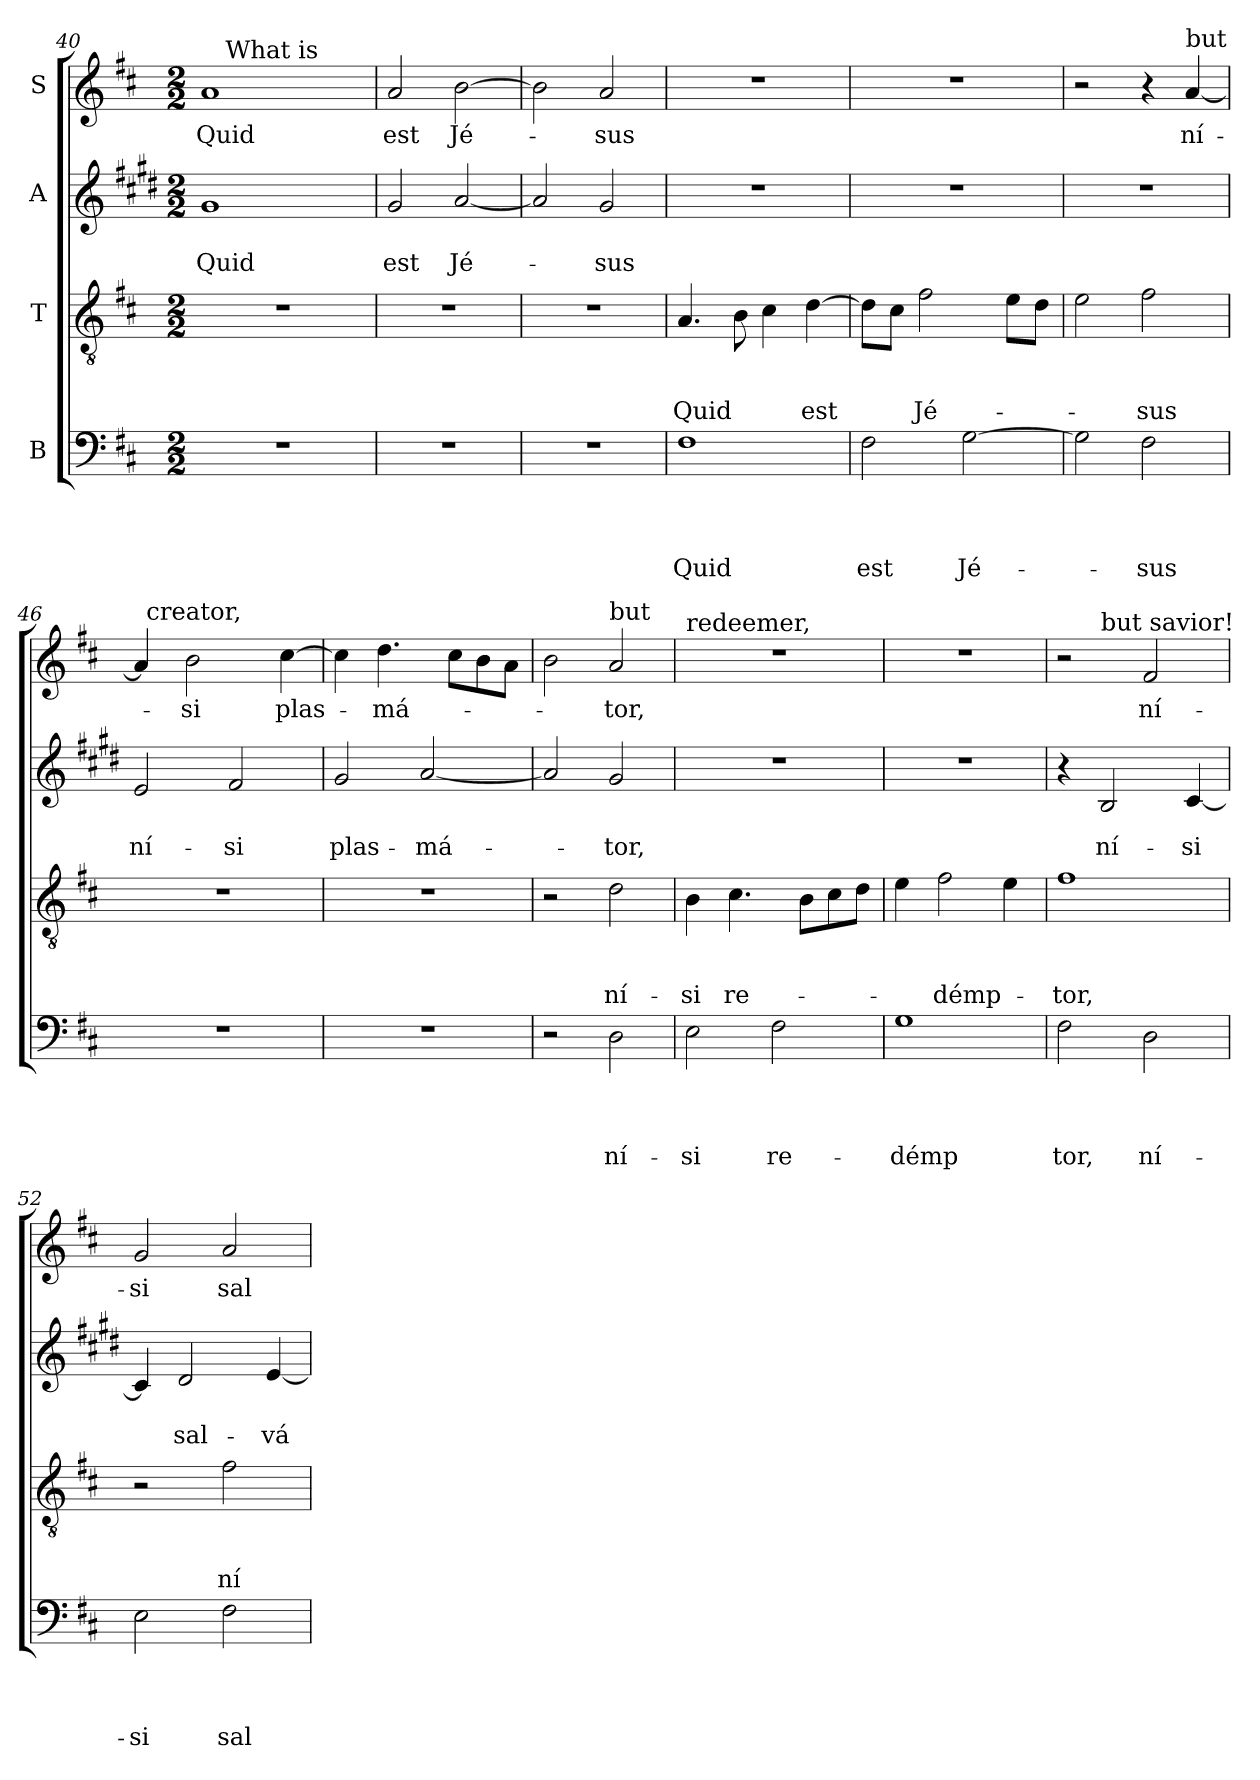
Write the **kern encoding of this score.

**kern	**text	**text	**text	**text	**kern	**text	**text	**text	**kern	**text	**text	**kern	**text
*part4	*part4	*part4	*part4	*part4	*part3	*part3	*part3	*part3	*part2	*part2	*part2	*part1	*part1
*staff4	*staff4	*staff4	*staff4	*staff4	*staff3	*staff3	*staff3	*staff3	*staff2	*staff2	*staff2	*staff1	*staff1
*I"B	*	*	*	*	*I"T	*	*	*	*I"A	*	*	*I"S	*
*clefF4	*	*	*	*	*clefGv2	*	*	*	*clefG2	*	*	*clefG2	*
*	*	*	*	*	*	*	*	*	*ITrd1c2	*	*	*	*
*k[f#c#]	*	*	*	*	*k[f#c#]	*	*	*	*k[f#c#]	*	*	*k[f#c#]	*
*D:	*	*	*	*	*D:	*	*	*	*D:	*	*	*D:	*
*M2/2	*	*	*	*	*M2/2	*	*	*	*M2/2	*	*	*M2/2	*
=40	=40	=40	=40	=40	=40	=40	=40	=40	=40	=40	=40	=40	=40
!	!	!	!	!	!	!	!	!	!	!	!LO:LY:b	!	!LO:LY:b
*	*	*	*	*	*	*	*	*	*	*	*	*^	*
1r	.	.	.	.	1r	.	.	.	1f#	.	Quid	1a	16.ryy	Quid
!	!	!	!	!	!	!	!	!	!	!	!	!	!LO:TX:a:t=What is	!
.	.	.	.	.	.	.	.	.	.	.	.	.	2ryy	.
.	.	.	.	.	.	.	.	.	.	.	.	.	4ryy	.
.	.	.	.	.	.	.	.	.	.	.	.	.	8ryy	.
.	.	.	.	.	.	.	.	.	.	.	.	.	32ryy	.
=41	=41	=41	=41	=41	=41	=41	=41	=41	=41	=41	=41	=41	=41	=41
!	!	!	!	!	!	!	!	!	!	!	!	!LO:TX:a:t=Jesus	!	!
!	!	!	!	!	!	!	!	!	!	!	!LO:LY:b	!	!	!LO:LY:b
*	*	*	*	*	*	*	*	*	*	*	*	*v	*v	*
1r	.	.	.	.	1r	.	.	.	2f#/	.	est	2a/	est
!	!	!	!	!	!	!	!	!	!	!	!LO:LY:b	!	!LO:LY:b
.	.	.	.	.	.	.	.	.	[2g/	.	Jé-	[2b\	Jé-
=42	=42	=42	=42	=42	=42	=42	=42	=42	=42	=42	=42	=42	=42
1r	.	.	.	.	1r	.	.	.	2g/]	.	.	2b\]	.
!	!	!	!	!	!	!	!	!	!	!	!LO:LY:b	!	!LO:LY:b
.	.	.	.	.	.	.	.	.	2f#/	.	-sus	2a/	-sus
!!LO:PB:g=z
=43	=43	=43	=43	=43	=43	=43	=43	=43	=43	=43	=43	=43	=43
!	!	!	!	!LO:LY:b	!	!	!	!LO:LY:b	!	!	!	!	!
1F#	.	.	.	Quid	4.A/	.	.	Quid	1r	.	.	1r	.
.	.	.	.	.	8B\	.	.	.	.	.	.	.	.
.	.	.	.	.	4c#\	.	.	.	.	.	.	.	.
!	!	!	!	!	!	!	!	!LO:LY:b	!	!	!	!	!
.	.	.	.	.	[4d\	.	.	est	.	.	.	.	.
=44	=44	=44	=44	=44	=44	=44	=44	=44	=44	=44	=44	=44	=44
!	!	!	!	!LO:LY:b	!	!	!	!	!	!	!	!	!
2F#\	.	.	.	est	8d\L]	.	.	.	1r	.	.	1r	.
.	.	.	.	.	8c#\J	.	.	.	.	.	.	.	.
!	!	!	!	!	!	!	!	!LO:LY:b	!	!	!	!	!
.	.	.	.	.	2f#\	.	.	Jé-	.	.	.	.	.
!	!	!	!	!LO:LY:b	!	!	!	!	!	!	!	!	!
[2G\	.	.	.	Jé-	.	.	.	.	.	.	.	.	.
.	.	.	.	.	8e\L	.	.	.	.	.	.	.	.
.	.	.	.	.	8d\J	.	.	.	.	.	.	.	.
=45	=45	=45	=45	=45	=45	=45	=45	=45	=45	=45	=45	=45	=45
2G\]	.	.	.	.	2e\	.	.	.	1r	.	.	2r	.
!	!	!	!	!LO:LY:b	!	!	!	!LO:LY:b	!	!	!	!	!
2F#\	.	.	.	-sus	2f#\	.	.	-sus	.	.	.	4r	.
!	!	!	!	!	!	!	!	!	!	!	!	!LO:TX:a:t=but	!
!	!	!	!	!	!	!	!	!	!	!	!	!	!LO:LY:b
.	.	.	.	.	.	.	.	.	.	.	.	[4a/	ní-
=46	=46	=46	=46	=46	=46	=46	=46	=46	=46	=46	=46	=46	=46
!	!	!	!	!	!	!	!	!	!	!	!LO:LY:b	!	!
*	*	*	*	*	*	*	*	*	*	*	*	*^	*
1r	.	.	.	.	1r	.	.	.	2d/	.	ní-	4a/]	32ryy	.
!	!	!	!	!	!	!	!	!	!	!	!	!	!LO:TX:a:t=creator,	!
.	.	.	.	.	.	.	.	.	.	.	.	.	2ryy	.
!	!	!	!	!	!	!	!	!	!	!	!	!	!	!LO:LY:b
.	.	.	.	.	.	.	.	.	.	.	.	2b\	.	-si
!	!	!	!	!	!	!	!	!	!	!	!LO:LY:b	!	!	!
.	.	.	.	.	.	.	.	.	2e/	.	-si	.	.	.
.	.	.	.	.	.	.	.	.	.	.	.	.	4...ryy	.
!	!	!	!	!	!	!	!	!	!	!	!	!	!	!LO:LY:b
.	.	.	.	.	.	.	.	.	.	.	.	[4cc#\	.	plas-
=47	=47	=47	=47	=47	=47	=47	=47	=47	=47	=47	=47	=47	=47	=47
!	!	!	!	!	!	!	!	!	!	!	!LO:LY:b	!	!	!
*	*	*	*	*	*	*	*	*	*	*	*	*v	*v	*
1r	.	.	.	.	1r	.	.	.	2f#/	.	plas-	4cc#\]	.
!	!	!	!	!	!	!	!	!	!	!	!	!	!LO:LY:b
.	.	.	.	.	.	.	.	.	.	.	.	4.dd\	-má-
!	!	!	!	!	!	!	!	!	!	!	!LO:LY:b	!	!
.	.	.	.	.	.	.	.	.	[2g/	.	-má-	.	.
.	.	.	.	.	.	.	.	.	.	.	.	8cc#\L	.
.	.	.	.	.	.	.	.	.	.	.	.	8b\	.
.	.	.	.	.	.	.	.	.	.	.	.	8a\J	.
=48	=48	=48	=48	=48	=48	=48	=48	=48	=48	=48	=48	=48	=48
2r	.	.	.	.	2r	.	.	.	2g/]	.	.	2b\	.
!	!	!	!	!	!	!	!	!	!	!	!	!LO:TX:a:t=but	!
!	!	!	!	!LO:LY:b	!	!	!	!LO:LY:b	!	!	!LO:LY:b	!	!LO:LY:b
2D\	.	.	.	ní-	2d\	.	.	ní-	2f#/	.	-tor,	2a/	-tor,
!!LO:LB:g=z
=49	=49	=49	=49	=49	=49	=49	=49	=49	=49	=49	=49	=49	=49
!	!	!	!	!	!	!	!	!	!	!	!	!LO:TX:a:t=redeemer,	!
!	!	!	!	!LO:LY:b	!	!	!	!LO:LY:b	!	!	!	!	!
2E\	.	.	.	-si	4B\	.	.	-si	1r	.	.	1r	.
!	!	!	!	!	!	!	!	!LO:LY:b	!	!	!	!	!
.	.	.	.	.	4.c#\	.	.	re-	.	.	.	.	.
!	!	!	!	!LO:LY:b	!	!	!	!	!	!	!	!	!
2F#\	.	.	.	re-	.	.	.	.	.	.	.	.	.
.	.	.	.	.	8B\L	.	.	.	.	.	.	.	.
.	.	.	.	.	8c#\	.	.	.	.	.	.	.	.
.	.	.	.	.	8d\J	.	.	.	.	.	.	.	.
=50	=50	=50	=50	=50	=50	=50	=50	=50	=50	=50	=50	=50	=50
!	!	!	!	!LO:LY:b	!	!	!	!	!	!	!	!	!
1G	.	.	.	-démp	4e\	.	.	.	1r	.	.	1r	.
!	!	!	!	!	!	!	!	!LO:LY:b	!	!	!	!	!
.	.	.	.	.	2f#\	.	.	-démp-	.	.	.	.	.
.	.	.	.	.	4e\	.	.	.	.	.	.	.	.
=51	=51	=51	=51	=51	=51	=51	=51	=51	=51	=51	=51	=51	=51
!	!	!	!	!LO:LY:b	!	!	!	!LO:LY:b	!	!	!	!	!
*	*	*	*	*	*	*	*	*	*	*	*	*^	*
2F#\	.	.	.	tor,	1f#	.	.	-tor,	4r	.	.	2r	4ryy	.
!	!	!	!	!	!	!	!	!	!	!	!	!	!LO:TX:a:t=but savior!	!
!	!	!	!	!	!	!	!	!	!	!	!LO:LY:b	!	!	!
.	.	.	.	.	.	.	.	.	2A/	.	ní-	.	2.ryy	.
!	!	!	!	!LO:LY:b	!	!	!	!	!	!	!	!	!	!LO:LY:b
2D\	.	.	.	ní-	.	.	.	.	.	.	.	2f#/	.	ní-
!	!	!	!	!	!	!	!	!	!	!	!LO:LY:b	!	!	!
.	.	.	.	.	.	.	.	.	[4B/	.	-si	.	.	.
=52	=52	=52	=52	=52	=52	=52	=52	=52	=52	=52	=52	=52	=52	=52
!	!	!	!	!LO:LY:b	!	!	!	!	!	!	!	!	!	!LO:LY:b
*	*	*	*	*	*	*	*	*	*	*	*	*v	*v	*
2E\	.	.	.	-si	2r	.	.	.	4B/]	.	.	2g/	-si
!	!	!	!	!	!	!	!	!	!	!	!LO:LY:b	!	!
.	.	.	.	.	.	.	.	.	2c#/	.	sal-	.	.
!	!	!	!	!LO:LY:b	!	!	!	!LO:LY:b	!	!	!	!	!LO:LY:b
2F#\	.	.	.	sal-	2f#\	.	.	ní-	.	.	.	2a/	sal-
!	!	!	!	!	!	!	!	!	!	!	!LO:LY:b	!	!
.	.	.	.	.	.	.	.	.	[4d/	.	-vá-	.	.
=	=	=	=	=	=	=	=	=	=	=	=	=	=
*-	*-	*-	*-	*-	*-	*-	*-	*-	*-	*-	*-	*-	*-
